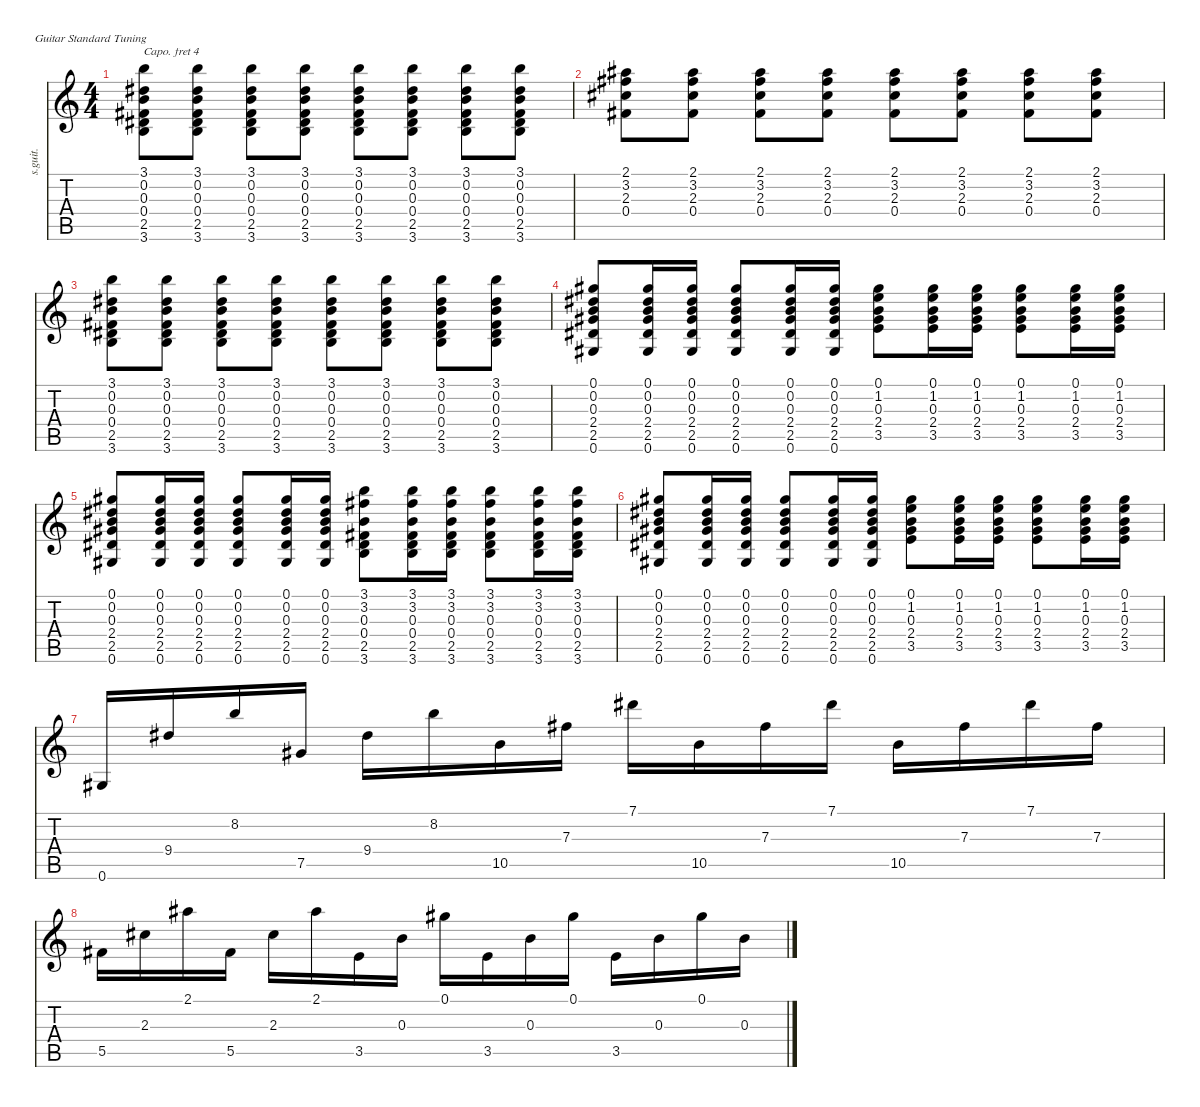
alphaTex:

\defaultSystemsLayout 4
\hideDynamics
\bracketExtendMode nobrackets
\track ("" "s.guit.") {instrument acousticguitarsteel}
\staff {score tabs}
\capo 4
\tuning (E4 B3 G3 D3 A2 E2)
\ts (4 4)
\tempo (90 hide)
\clef g2
\ks c
(3.1 0.2 0.3 0.4 2.5 3.6).8{dy f} (3.1 0.2 0.3 0.4 2.5 3.6).8 (3.1 0.2 0.3 0.4 2.5 3.6).8 (3.1 0.2 0.3 0.4 2.5 3.6).8 (3.1 0.2 0.3 0.4 2.5 3.6).8 (3.1 0.2 0.3 0.4 2.5 3.6).8 (3.1 0.2 0.3 0.4 2.5 3.6).8 (3.1 0.2 0.3 0.4 2.5 3.6).8 |
(2.1{acc #} 3.2 2.3 0.4).8 (2.1{acc #} 3.2 2.3 0.4).8 (2.1{acc #} 3.2 2.3 0.4).8 (2.1{acc #} 3.2 2.3 0.4).8 (2.1{acc #} 3.2 2.3 0.4).8 (2.1{acc #} 3.2 2.3 0.4).8 (2.1{acc #} 3.2 2.3 0.4).8 (2.1{acc #} 3.2 2.3 0.4).8 |
(3.1 0.2 0.3 0.4 2.5 3.6).8 (3.1 0.2 0.3 0.4 2.5 3.6).8 (3.1 0.2 0.3 0.4 2.5 3.6).8 (3.1 0.2 0.3 0.4 2.5 3.6).8 (3.1 0.2 0.3 0.4 2.5 3.6).8 (3.1 0.2 0.3 0.4 2.5 3.6).8 (3.1 0.2 0.3 0.4 2.5 3.6).8 (3.1 0.2 0.3 0.4 2.5 3.6).8 |
(0.1 0.2 0.3 2.4 2.5 0.6).8 (0.1 0.2 0.3 2.4 2.5 0.6).16 (0.1 0.2 0.3 2.4 2.5 0.6).16 (0.1 0.2 0.3 2.4 2.5 0.6).8 (0.1 0.2 0.3 2.4 2.5 0.6).16 (0.1 0.2 0.3 2.4 2.5 0.6).16 (0.1 1.2 0.3 2.4 3.5).8 (0.1 1.2 0.3 2.4 3.5).16 (0.1 1.2 0.3 2.4 3.5).16 (0.1 1.2 0.3 2.4 3.5).8 (0.1 1.2 0.3 2.4 3.5).16 (0.1 1.2 0.3 2.4 3.5).16 |
(0.1 0.2 0.3 2.4 2.5 0.6).8 (0.1 0.2 0.3 2.4 2.5 0.6).16 (0.1 0.2 0.3 2.4 2.5 0.6).16 (0.1 0.2 0.3 2.4 2.5 0.6).8 (0.1 0.2 0.3 2.4 2.5 0.6).16 (0.1 0.2 0.3 2.4 2.5 0.6).16 (3.1 3.2 0.3 0.4 2.5 3.6).8 (3.1 3.2 0.3 0.4 2.5 3.6).16 (3.1 3.2 0.3 0.4 2.5 3.6).16 (3.1 3.2 0.3 0.4 2.5 3.6).8 (3.1 3.2 0.3 0.4 2.5 3.6).16 (3.1 3.2 0.3 0.4 2.5 3.6).16 |
(0.1 0.2 0.3 2.4 2.5 0.6).8 (0.1 0.2 0.3 2.4 2.5 0.6).16 (0.1 0.2 0.3 2.4 2.5 0.6).16 (0.1 0.2 0.3 2.4 2.5 0.6).8 (0.1 0.2 0.3 2.4 2.5 0.6).16 (0.1 0.2 0.3 2.4 2.5 0.6).16 (0.1 1.2 0.3 2.4 3.5).8 (0.1 1.2 0.3 2.4 3.5).16 (0.1 1.2 0.3 2.4 3.5).16 (0.1 1.2 0.3 2.4 3.5).8 (0.1 1.2 0.3 2.4 3.5).16 (0.1 1.2 0.3 2.4 3.5).16 |
0.6.16 9.4.16 8.2.16 7.5.16 9.4.16 8.2.16 10.5.16 7.3.16 7.1.16 10.5.16 7.3.16 7.1.16 10.5.16 7.3.16 7.1.16 7.3.16 |
5.5.16 2.3.16 2.1{acc #}.16 5.5.16 2.3.16 2.1{acc #}.16 3.5.16 0.3.16 0.1.16 3.5.16 0.3.16 0.1.16 3.5.16 0.3.16 0.1.16 0.3.16
